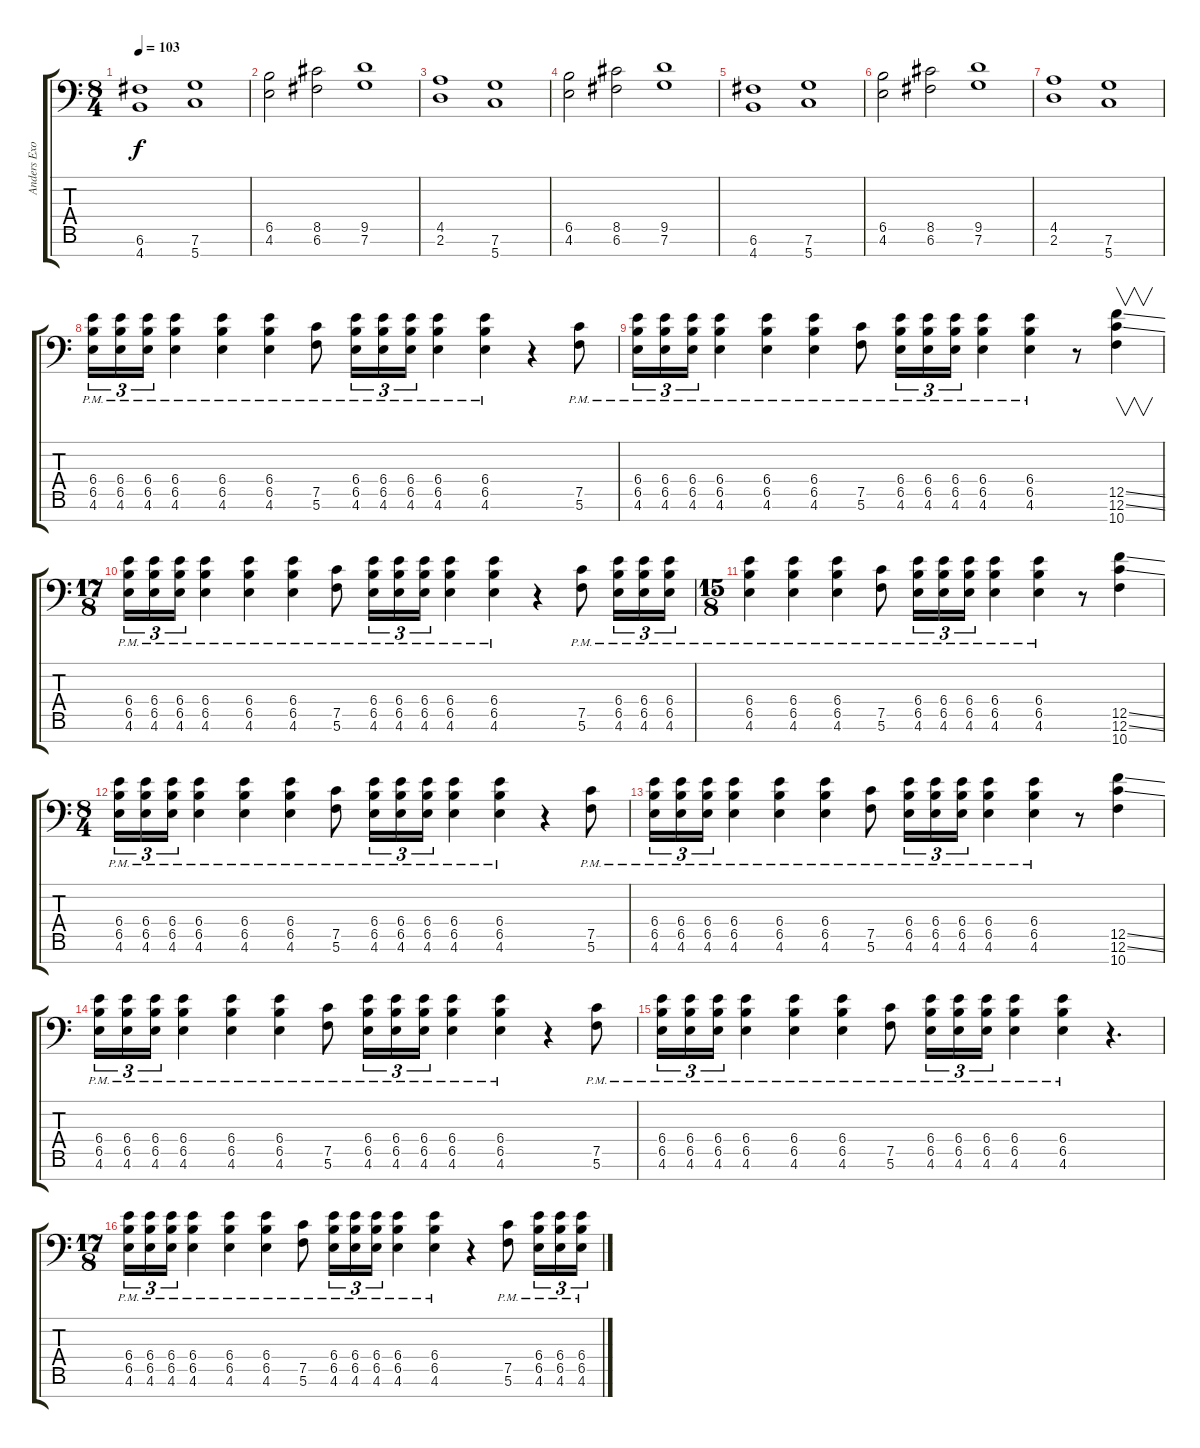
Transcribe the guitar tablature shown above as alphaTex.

\track ("Anders Exo Kragh - rythem guitar" "Anders Exo") {instrument distortionguitar}
\staff {score tabs}
\tuning (C4 G3 Eb3 Bb2 F2 C2 G1) {hide}
\ts (8 4)
\tempo 103
\clef f4
\ks c
(6.6 4.7).1{dy f} (7.6 5.7).1 |
(6.5 4.6).2 (8.5 6.6).2 (9.5 7.6).1 |
(4.5 2.6).1 (7.6 5.7).1 |
(6.5 4.6).2 (8.5 6.6).2 (9.5 7.6).1 |
(6.6 4.7).1 (7.6 5.7).1 |
(6.5 4.6).2 (8.5 6.6).2 (9.5 7.6).1 |
(4.5 2.6).1 (7.6 5.7).1 |
(6.4{pm} 6.5{pm} 4.6{pm}).16{tu (3 2)} (6.4{pm} 6.5{pm} 4.6{pm}).16{tu (3 2)} (6.4{pm} 6.5{pm} 4.6{pm}).16{tu (3 2)} (6.4{pm} 6.5{pm} 4.6{pm}).4 (6.4{pm} 6.5{pm} 4.6{pm}).4 (6.4{pm} 6.5{pm} 4.6{pm}).4 (7.5{pm} 5.6{pm}).8 (6.4{pm} 6.5{pm} 4.6{pm}).16{tu (3 2)} (6.4{pm} 6.5{pm} 4.6{pm}).16{tu (3 2)} (6.4{pm} 6.5{pm} 4.6{pm}).16{tu (3 2)} (6.4{pm} 6.5{pm} 4.6{pm}).4 (6.4{pm} 6.5{pm} 4.6{pm}).4 r.4 (7.5{pm} 5.6{pm}).8 |
(6.4{pm} 6.5{pm} 4.6{pm}).16{tu (3 2)} (6.4{pm} 6.5{pm} 4.6{pm}).16{tu (3 2)} (6.4{pm} 6.5{pm} 4.6{pm}).16{tu (3 2)} (6.4{pm} 6.5{pm} 4.6{pm}).4 (6.4{pm} 6.5{pm} 4.6{pm}).4 (6.4{pm} 6.5{pm} 4.6{pm}).4 (7.5{pm} 5.6{pm}).8 (6.4{pm} 6.5{pm} 4.6{pm}).16{tu (3 2)} (6.4{pm} 6.5{pm} 4.6{pm}).16{tu (3 2)} (6.4{pm} 6.5{pm} 4.6{pm}).16{tu (3 2)} (6.4{pm} 6.5{pm} 4.6{pm}).4 (6.4{pm} 6.5{pm} 4.6{pm}).4 r.8 (12.5{ss} 12.6{ss} 10.7).4{v} |
\ts (17 8)
(6.4{pm} 6.5{pm} 4.6{pm}).16{tu (3 2)} (6.4{pm} 6.5{pm} 4.6{pm}).16{tu (3 2)} (6.4{pm} 6.5{pm} 4.6{pm}).16{tu (3 2)} (6.4{pm} 6.5{pm} 4.6{pm}).4 (6.4{pm} 6.5{pm} 4.6{pm}).4 (6.4{pm} 6.5{pm} 4.6{pm}).4 (7.5{pm} 5.6{pm}).8 (6.4{pm} 6.5{pm} 4.6{pm}).16{tu (3 2)} (6.4{pm} 6.5{pm} 4.6{pm}).16{tu (3 2)} (6.4{pm} 6.5{pm} 4.6{pm}).16{tu (3 2)} (6.4{pm} 6.5{pm} 4.6{pm}).4 (6.4{pm} 6.5{pm} 4.6{pm}).4 r.4 (7.5{pm} 5.6{pm}).8 (6.4{pm} 6.5{pm} 4.6{pm}).16{tu (3 2)} (6.4{pm} 6.5{pm} 4.6{pm}).16{tu (3 2)} (6.4{pm} 6.5{pm} 4.6{pm}).16{tu (3 2)} |
\ts (15 8)
(6.4{pm} 6.5{pm} 4.6{pm}).4 (6.4{pm} 6.5{pm} 4.6{pm}).4 (6.4{pm} 6.5{pm} 4.6{pm}).4 (7.5{pm} 5.6{pm}).8 (6.4{pm} 6.5{pm} 4.6{pm}).16{tu (3 2)} (6.4{pm} 6.5{pm} 4.6{pm}).16{tu (3 2)} (6.4{pm} 6.5{pm} 4.6{pm}).16{tu (3 2)} (6.4{pm} 6.5{pm} 4.6{pm}).4 (6.4{pm} 6.5{pm} 4.6{pm}).4 r.8 (12.5{ss} 12.6{ss} 10.7).4 |
\ts (8 4)
(6.4{pm} 6.5{pm} 4.6{pm}).16{tu (3 2) volume 7} (6.4{pm} 6.5{pm} 4.6{pm}).16{tu (3 2)} (6.4{pm} 6.5{pm} 4.6{pm}).16{tu (3 2)} (6.4{pm} 6.5{pm} 4.6{pm}).4 (6.4{pm} 6.5{pm} 4.6{pm}).4 (6.4{pm} 6.5{pm} 4.6{pm}).4 (7.5{pm} 5.6{pm}).8 (6.4{pm} 6.5{pm} 4.6{pm}).16{tu (3 2)} (6.4{pm} 6.5{pm} 4.6{pm}).16{tu (3 2)} (6.4{pm} 6.5{pm} 4.6{pm}).16{tu (3 2)} (6.4{pm} 6.5{pm} 4.6{pm}).4 (6.4{pm} 6.5{pm} 4.6{pm}).4 r.4 (7.5{pm} 5.6{pm}).8 |
(6.4{pm} 6.5{pm} 4.6{pm}).16{tu (3 2)} (6.4{pm} 6.5{pm} 4.6{pm}).16{tu (3 2)} (6.4{pm} 6.5{pm} 4.6{pm}).16{tu (3 2)} (6.4{pm} 6.5{pm} 4.6{pm}).4 (6.4{pm} 6.5{pm} 4.6{pm}).4 (6.4{pm} 6.5{pm} 4.6{pm}).4 (7.5{pm} 5.6{pm}).8 (6.4{pm} 6.5{pm} 4.6{pm}).16{tu (3 2)} (6.4{pm} 6.5{pm} 4.6{pm}).16{tu (3 2)} (6.4{pm} 6.5{pm} 4.6{pm}).16{tu (3 2)} (6.4{pm} 6.5{pm} 4.6{pm}).4 (6.4{pm} 6.5{pm} 4.6{pm}).4 r.8 (12.5{ss} 12.6{ss} 10.7).4 |
(6.4{pm} 6.5{pm} 4.6{pm}).16{tu (3 2)} (6.4{pm} 6.5{pm} 4.6{pm}).16{tu (3 2)} (6.4{pm} 6.5{pm} 4.6{pm}).16{tu (3 2)} (6.4{pm} 6.5{pm} 4.6{pm}).4 (6.4{pm} 6.5{pm} 4.6{pm}).4 (6.4{pm} 6.5{pm} 4.6{pm}).4 (7.5{pm} 5.6{pm}).8 (6.4{pm} 6.5{pm} 4.6{pm}).16{tu (3 2)} (6.4{pm} 6.5{pm} 4.6{pm}).16{tu (3 2)} (6.4{pm} 6.5{pm} 4.6{pm}).16{tu (3 2)} (6.4{pm} 6.5{pm} 4.6{pm}).4 (6.4{pm} 6.5{pm} 4.6{pm}).4 r.4 (7.5{pm} 5.6{pm}).8 |
(6.4{pm} 6.5{pm} 4.6{pm}).16{tu (3 2)} (6.4{pm} 6.5{pm} 4.6{pm}).16{tu (3 2)} (6.4{pm} 6.5{pm} 4.6{pm}).16{tu (3 2)} (6.4{pm} 6.5{pm} 4.6{pm}).4 (6.4{pm} 6.5{pm} 4.6{pm}).4 (6.4{pm} 6.5{pm} 4.6{pm}).4 (7.5{pm} 5.6{pm}).8 (6.4{pm} 6.5{pm} 4.6{pm}).16{tu (3 2)} (6.4{pm} 6.5{pm} 4.6{pm}).16{tu (3 2)} (6.4{pm} 6.5{pm} 4.6{pm}).16{tu (3 2)} (6.4{pm} 6.5{pm} 4.6{pm}).4 (6.4{pm} 6.5{pm} 4.6{pm}).4 r.4{d} |
\ts (17 8)
(6.4{pm} 6.5{pm} 4.6{pm}).16{tu (3 2)} (6.4{pm} 6.5{pm} 4.6{pm}).16{tu (3 2)} (6.4{pm} 6.5{pm} 4.6{pm}).16{tu (3 2)} (6.4{pm} 6.5{pm} 4.6{pm}).4 (6.4{pm} 6.5{pm} 4.6{pm}).4 (6.4{pm} 6.5{pm} 4.6{pm}).4 (7.5{pm} 5.6{pm}).8 (6.4{pm} 6.5{pm} 4.6{pm}).16{tu (3 2)} (6.4{pm} 6.5{pm} 4.6{pm}).16{tu (3 2)} (6.4{pm} 6.5{pm} 4.6{pm}).16{tu (3 2)} (6.4{pm} 6.5{pm} 4.6{pm}).4 (6.4{pm} 6.5{pm} 4.6{pm}).4 r.4 (7.5{pm} 5.6{pm}).8 (6.4{pm} 6.5{pm} 4.6{pm}).16{tu (3 2)} (6.4{pm} 6.5{pm} 4.6{pm}).16{tu (3 2)} (6.4{pm} 6.5{pm} 4.6{pm}).16{tu (3 2)}
